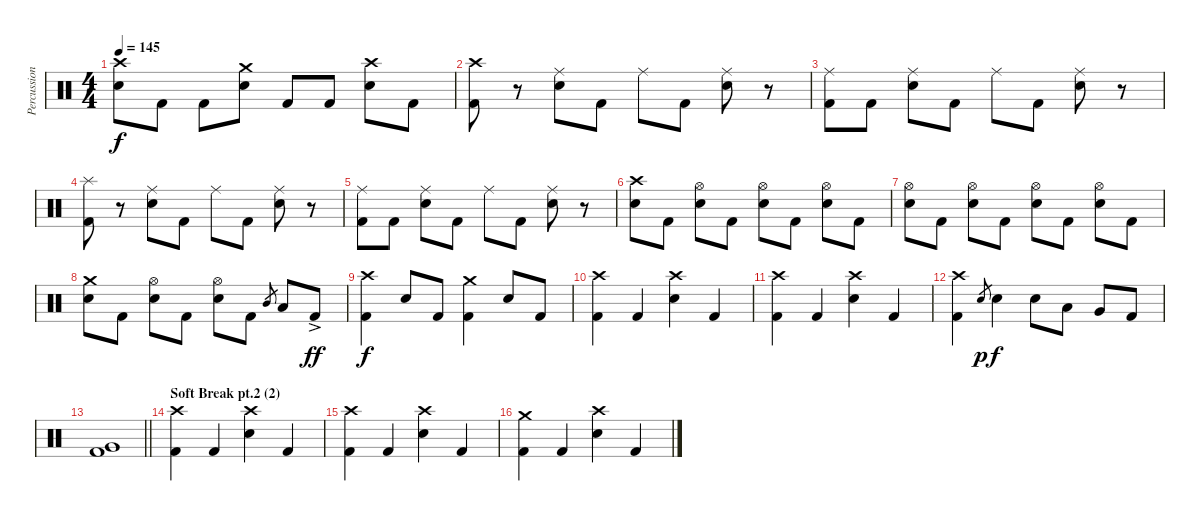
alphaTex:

\track ("Percussion" "Percussion") {instrument percussion}
\staff {score}
\articulation defaults
\ts (4 4)
\tempo 145
\clef neutral
\ks c
("Crash high (hit)" "Snare (hit) 2").8{dy f} "Kick (hit) 2".8 "Kick (hit) 2".8 ("Crash medium (hit)" "Snare (hit) 2").8 "Kick (hit) 2".8 "Kick (hit) 2".8 ("Crash high (hit)" "Snare (hit) 2").8 "Kick (hit) 2".8 |
("Crash high (hit)" "Kick (hit) 2").8 r.8 ("Ride (middle)" "Snare (hit) 2").8 "Kick (hit) 2".8 "Ride (middle)".8 "Kick (hit) 2".8 ("Ride (middle)" "Snare (hit) 2").8 r.8 |
("Ride (middle)" "Kick (hit) 2").8 "Kick (hit) 2".8 ("Ride (middle)" "Snare (hit) 2").8 "Kick (hit) 2".8 "Ride (middle)".8 "Kick (hit) 2".8 ("Ride (middle)" "Snare (hit) 2").8 r.8 |
("Splash (hit)" "Kick (hit) 2").8 r.8 ("Ride (middle)" "Snare (hit) 2").8 "Kick (hit) 2".8 "Ride (middle)".8 "Kick (hit) 2".8 ("Ride (middle)" "Snare (hit) 2").8 r.8 |
("Ride (middle)" "Kick (hit) 2").8 "Kick (hit) 2".8 ("Ride (middle)" "Snare (hit) 2").8 "Kick (hit) 2".8 "Ride (middle)".8 "Kick (hit) 2".8 ("Ride (middle)" "Snare (hit) 2").8 r.8 |
("Crash high (hit)" "Snare (hit) 2").8 "Kick (hit) 2".8 ("Hi-Hat (open)" "Snare (hit) 2").8 "Kick (hit) 2".8 ("Hi-Hat (open)" "Snare (hit) 2").8 "Kick (hit) 2".8 ("Hi-Hat (open)" "Snare (hit) 2").8 "Kick (hit) 2".8 |
("Hi-Hat (open)" "Snare (hit) 2").8 "Kick (hit) 2".8 ("Hi-Hat (open)" "Snare (hit) 2").8 "Kick (hit) 2".8 ("Hi-Hat (open)" "Snare (hit) 2").8 "Kick (hit) 2".8 ("Hi-Hat (open)" "Snare (hit) 2").8 "Kick (hit) 2".8 |
("Crash medium (hit)" "Snare (hit) 2").8 "Kick (hit) 2".8 ("Hi-Hat (open)" "Snare (hit) 2").8 "Kick (hit) 2".8 ("Hi-Hat (open)" "Snare (hit) 2").8 "Kick (hit) 2".8 "Mid Tom (hit)".8{gr} "Low Tom (hit)".8 "Kick (hit) 2"{ac}.8{dy ff} |
("Crash high (hit)" "Kick (hit) 2").4{dy f} "Snare (hit) 2".8 "Kick (hit) 2".8 ("Crash medium (hit)" "Kick (hit) 2").4 "Snare (hit) 2".8 "Kick (hit) 2".8 |
("Crash high (hit)" "Kick (hit) 2").4 "Kick (hit) 2".4 ("Crash high (hit)" "Snare (hit) 2").4 "Kick (hit) 2".4 |
("Crash high (hit)" "Kick (hit) 2").4 "Kick (hit) 2".4 ("Crash high (hit)" "Snare (hit) 2").4 "Kick (hit) 2".4 |
("Crash high (hit)" "Kick (hit) 2").4 "Snare (hit) 2".8{gr dy p} "Snare (hit) 2".4{dy f} "Snare (hit) 2".8 "Low Tom (hit)".8 "Very Low Tom (hit)".8 "Kick (hit) 2".8 |
\barLineRight lightlight
("Very Low Tom (hit)" "Kick (hit) 2").1 |
\section ("" "Soft Break pt.2 (2)")
("Crash high (hit)" "Kick (hit) 2").4 "Kick (hit) 2".4 ("Crash high (hit)" "Snare (hit) 2").4 "Kick (hit) 2".4 |
("Crash high (hit)" "Kick (hit) 2").4 "Kick (hit) 2".4 ("Crash high (hit)" "Snare (hit) 2").4 "Kick (hit) 2".4 |
("Crash medium (hit)" "Kick (hit) 2").4 "Kick (hit) 2".4 ("Crash high (hit)" "Snare (hit) 2").4 "Kick (hit) 2".4
